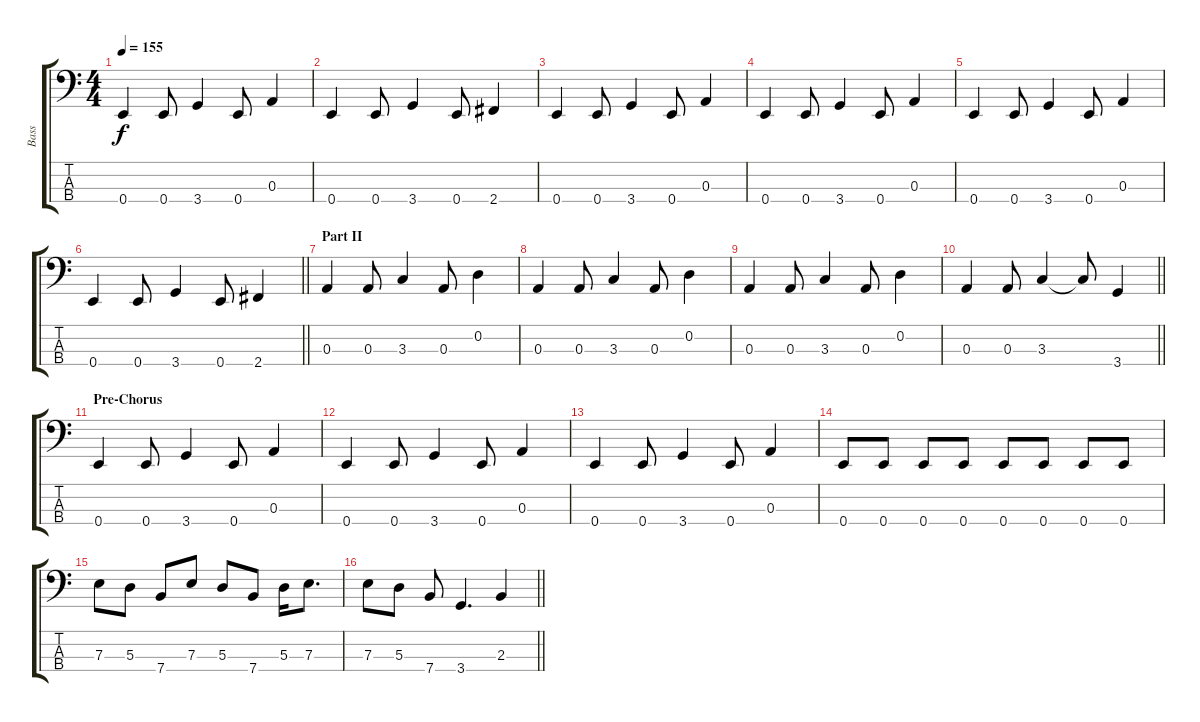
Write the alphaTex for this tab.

\track ("Bass" "Bass") {instrument electricbassfinger}
\staff {score tabs}
\tuning (G2 D2 A1 E1) {hide}
\ts (4 4)
\tempo 155
\clef f4
\ks c
0.4.4{dy f} 0.4.8 3.4.4 0.4.8 0.3.4 |
0.4.4 0.4.8 3.4.4 0.4.8 2.4.4 |
0.4.4 0.4.8 3.4.4 0.4.8 0.3.4 |
0.4.4 0.4.8 3.4.4 0.4.8 0.3.4 |
0.4.4 0.4.8 3.4.4 0.4.8 0.3.4 |
\barLineRight lightlight
0.4.4 0.4.8 3.4.4 0.4.8 2.4.4 |
\section ("" "Part II")
0.3.4 0.3.8 3.3.4 0.3.8 0.2.4 |
0.3.4 0.3.8 3.3.4 0.3.8 0.2.4 |
0.3.4 0.3.8 3.3.4 0.3.8 0.2.4 |
\barLineRight lightlight
0.3.4 0.3.8 3.3.4 3.3{t}.8 3.4.4 |
\section ("" "Pre-Chorus")
0.4.4 0.4.8 3.4.4 0.4.8 0.3.4 |
0.4.4 0.4.8 3.4.4 0.4.8 0.3.4 |
0.4.4 0.4.8 3.4.4 0.4.8 0.3.4 |
0.4.8 0.4.8 0.4.8 0.4.8 0.4.8 0.4.8 0.4.8 0.4.8 |
7.3.8 5.3.8 7.4.8 7.3.8 5.3.8 7.4.8 5.3.16 7.3.8{d} |
\barLineRight lightlight
7.3.8 5.3.8 7.4.8 3.4.4{d} 2.3.4
